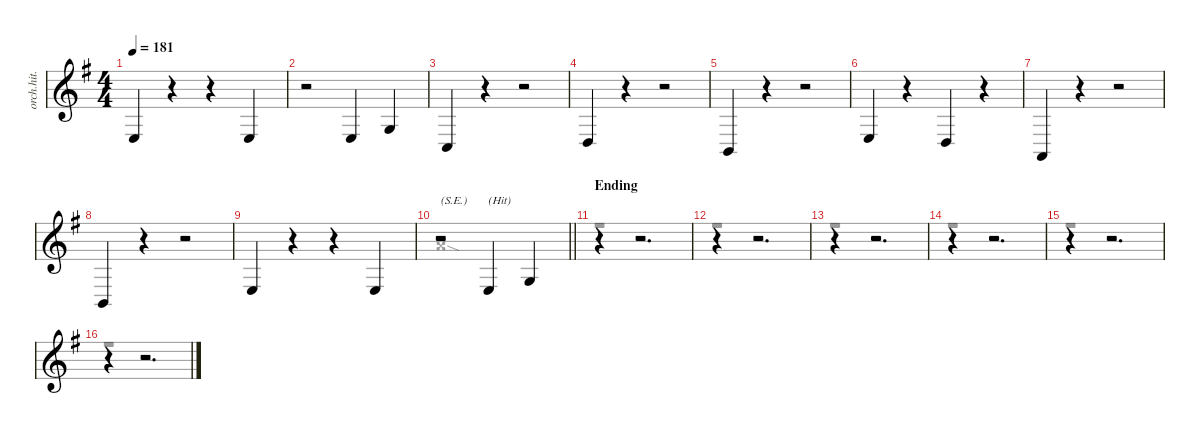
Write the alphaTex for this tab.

\defaultSystemsLayout 4
\hideDynamics
\bracketExtendMode nobrackets
\track ("Synth II" "orch.hit.") {instrument orchestrahit}
\staff {score}
\tuning (E4 B3 G3 D3 A2 E2)
\voice
\ts (4 4)
\tempo 181
\clef g2
\ks g
2.4{acc forcenatural}.4{dy f} r.4 r.4 2.4{acc forcenatural}.4 |
r.2 2.4{acc forcenatural}.4 0.3{acc forcenatural}.4 |
3.5{acc forcenatural}.4 r.4 r.2 |
0.4{acc forcenatural}.4 r.4 r.2 |
2.5{acc forcenatural}.4 r.4 r.2 |
2.4{acc forcenatural}.4 r.4 0.4{acc forcenatural}.4 r.4 |
0.5{acc forcenatural}.4 r.4 r.2 |
2.5{acc forcenatural}.4 r.4 r.2 |
2.4{acc forcenatural}.4 r.4 r.4 2.4{acc forcenatural}.4 |
\barLineRight lightlight
r.2{txt "(S.E.)" instrument stringensemble1 instrument orchestrahit} 2.4{acc forcenatural}.4{txt "(Hit)"} 0.3{acc forcenatural}.4 |
\section ("" "Ending")
r.4 r.2{d} |
r.4 r.2{d} |
r.4 r.2{d} |
r.4 r.2{d} |
r.4 r.2{d} |
r.4 r.2{d}
\voice
\clef g2
\ottava regular
\simile none
\ks g
|
|
|
|
|
|
|
|
|
\barLineRight lightlight
5.1{sod x acc forcenatural}.1 |
r.1 |
r.1 |
r.1 |
r.1 |
r.1 |
r.1
